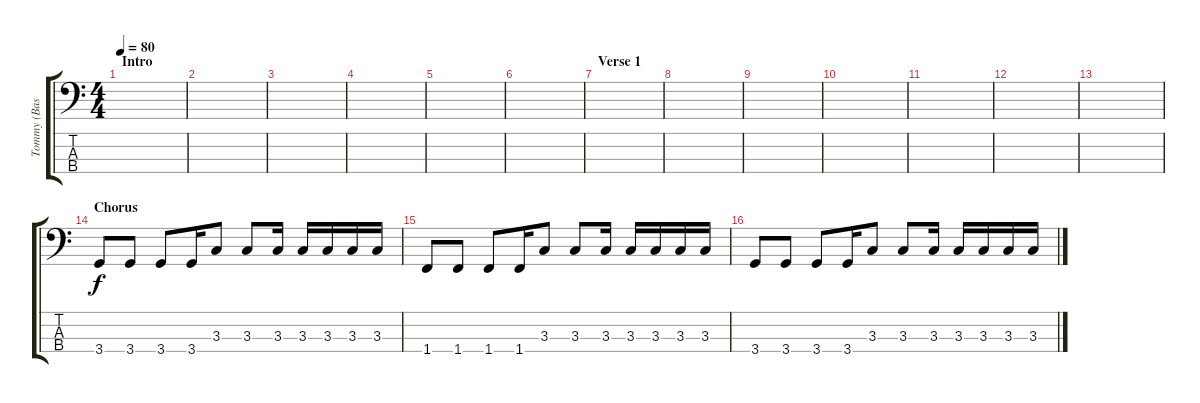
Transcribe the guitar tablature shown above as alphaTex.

\track ("Tommy (Bass)" "Tommy (Bas") {instrument electricbassfinger}
\staff {score tabs}
\tuning (G2 D2 A1 E1) {hide}
\ts (4 4)
\section ("" "Intro")
\tempo 80
\clef f4
\ks c
|
|
|
|
|
|
\section ("" "Verse 1")
|
|
|
|
|
|
|
\section ("" "Chorus")
3.4.8 3.4.8 3.4.8 3.4.16 3.3.8 3.3.8 3.3.16 3.3.16 3.3.16 3.3.16 3.3.16 |
1.4.8 1.4.8 1.4.8 1.4.16 3.3.8 3.3.8 3.3.16 3.3.16 3.3.16 3.3.16 3.3.16 |
3.4.8 3.4.8 3.4.8 3.4.16 3.3.8 3.3.8 3.3.16 3.3.16 3.3.16 3.3.16 3.3.16
